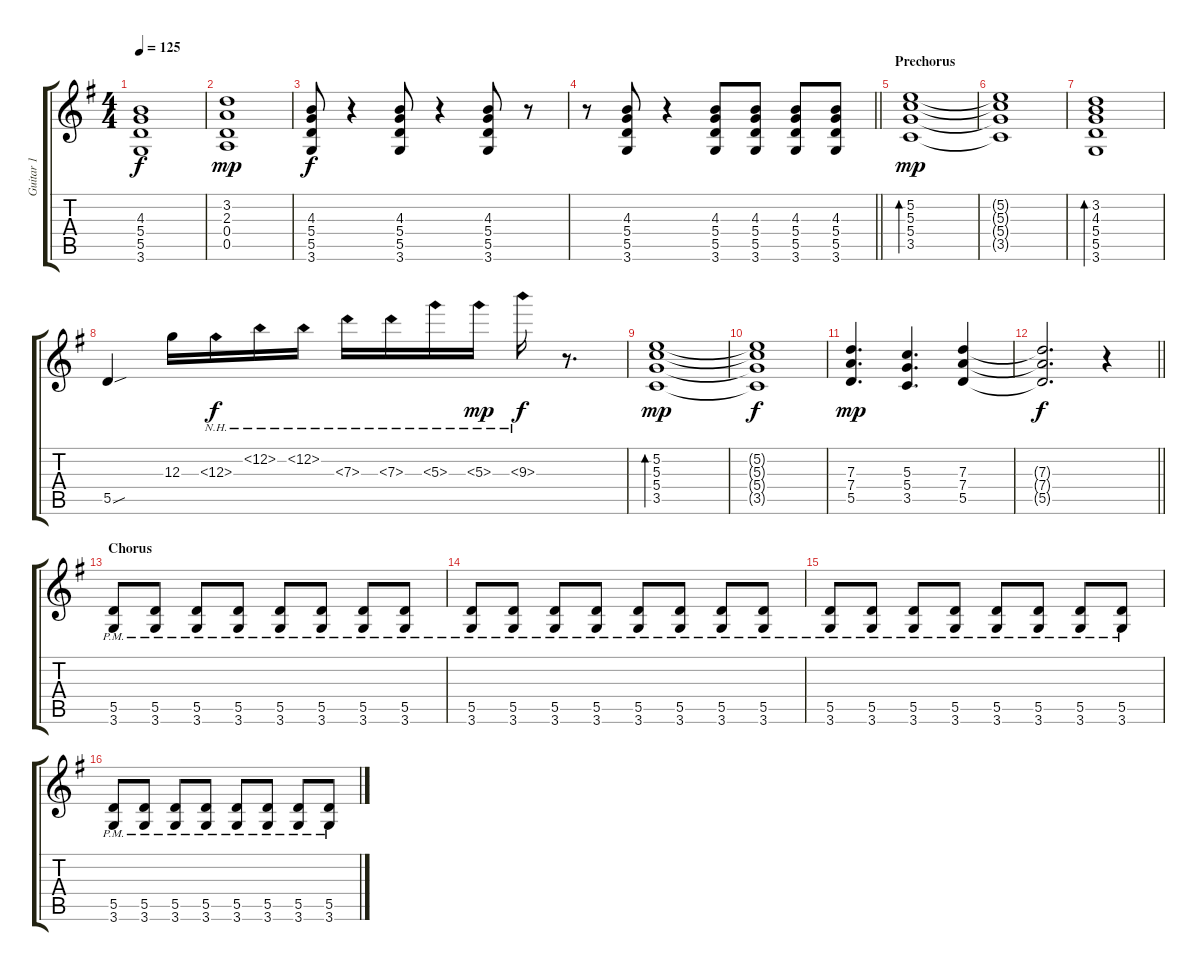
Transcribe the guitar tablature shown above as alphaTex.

\track ("Guitar 1" "Guitar 1") {instrument overdrivenguitar}
\staff {score tabs}
\tuning (E4 B3 G3 D3 A2 E2) {hide}
\ts (4 4)
\tempo 125
\clef g2
\ks g
(4.3 5.4 5.5 3.6).1{dy f} |
(3.2 2.3 0.4 0.5).1{dy mp} |
(4.3 5.4 5.5 3.6).8{dy f} r.4 (4.3 5.4 5.5 3.6).8 r.4 (4.3 5.4 5.5 3.6).8 r.8 |
\barLineRight lightlight
r.8 (4.3 5.4 5.5 3.6).8 r.4 (4.3 5.4 5.5 3.6).8 (4.3 5.4 5.5 3.6).8 (4.3 5.4 5.5 3.6).8 (4.3 5.4 5.5 3.6).8 |
\section ("" "Prechorus")
(5.2 5.3 5.4 3.5).1{bd 240 dy mp} |
(5.2{t} 5.3{t} 5.4{t} 3.5{t}).1 |
(3.2 4.3 5.4 5.5 3.6).1{bd 240} |
5.5{sou}.4 12.3.16 12.3{nh}.16{dy f} 12.2{nh}.16 12.2{nh}.16 7.3{nh}.16 7.3{nh}.16 5.3{nh}.16 5.3{nh}.16{dy mp} 9.3{nh}.16{dy f} r.8{d} |
(5.2 5.3 5.4 3.5).1{bd 240 dy mp} |
(5.2{t} 5.3{t} 5.4{t} 3.5{t}).1{dy f} |
(7.3 7.4 5.5).4{d dy mp} (5.3 5.4 3.5).4{d} (7.3 7.4 5.5).4 |
\barLineRight lightlight
(7.3{t} 7.4{t} 5.5{t}).2{d dy f} r.4 |
\section ("" "Chorus")
(5.5{pm} 3.6{pm}).8 (5.5{pm} 3.6{pm}).8 (5.5{pm} 3.6{pm}).8 (5.5{pm} 3.6{pm}).8 (5.5{pm} 3.6{pm}).8 (5.5{pm} 3.6{pm}).8 (5.5{pm} 3.6{pm}).8 (5.5{pm} 3.6{pm}).8 |
(5.5{pm} 3.6{pm}).8 (5.5{pm} 3.6{pm}).8 (5.5{pm} 3.6{pm}).8 (5.5{pm} 3.6{pm}).8 (5.5{pm} 3.6{pm}).8 (5.5{pm} 3.6{pm}).8 (5.5{pm} 3.6{pm}).8 (5.5{pm} 3.6{pm}).8 |
(5.5{pm} 3.6{pm}).8 (5.5{pm} 3.6{pm}).8 (5.5{pm} 3.6{pm}).8 (5.5{pm} 3.6{pm}).8 (5.5{pm} 3.6{pm}).8 (5.5{pm} 3.6{pm}).8 (5.5{pm} 3.6{pm}).8 (5.5{pm} 3.6{pm}).8 |
(5.5{pm} 3.6{pm}).8 (5.5{pm} 3.6{pm}).8 (5.5{pm} 3.6{pm}).8 (5.5{pm} 3.6{pm}).8 (5.5{pm} 3.6{pm}).8 (5.5{pm} 3.6{pm}).8 (5.5{pm} 3.6{pm}).8 (5.5{pm} 3.6{pm}).8
